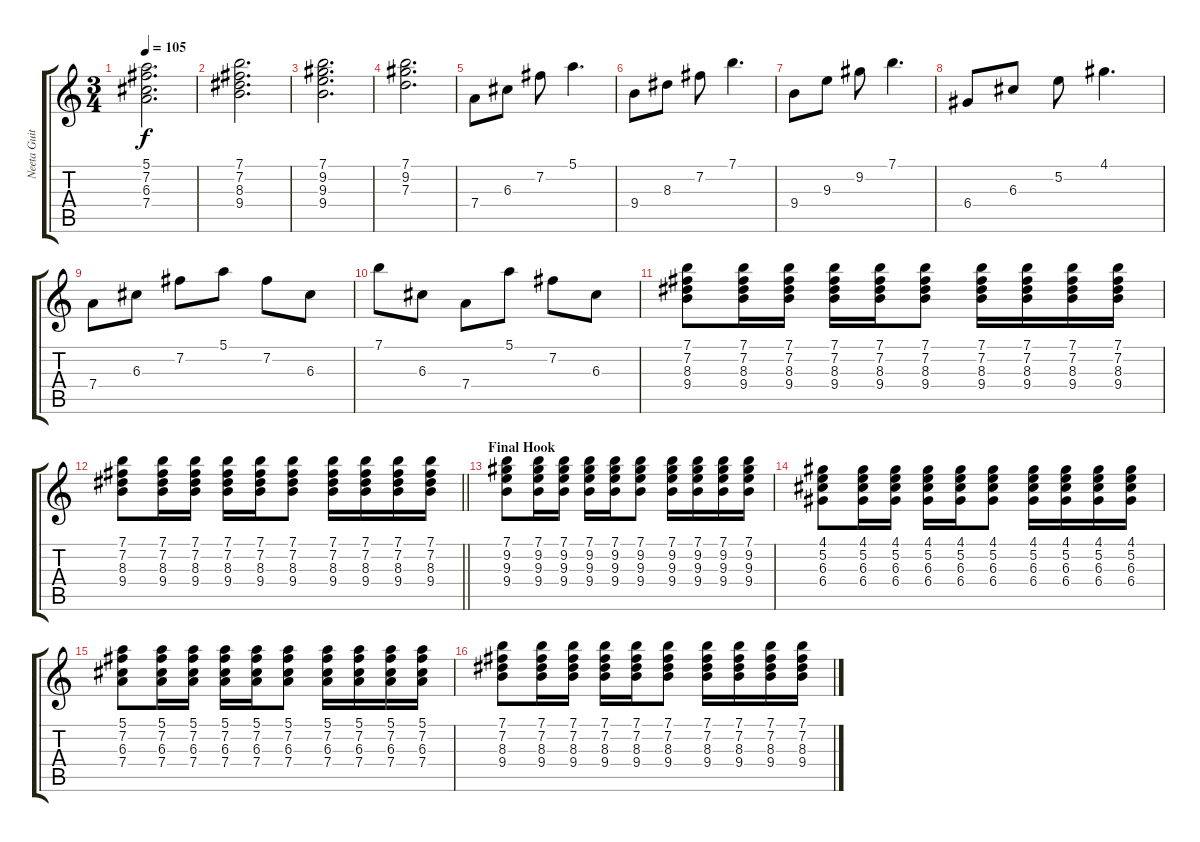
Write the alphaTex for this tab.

\track ("Neeta Guitar" "Neeta Guit") {instrument acousticguitarsteel}
\staff {score tabs}
\tuning (E4 B3 G3 D3 A2 E2) {hide}
\ts (3 4)
\tempo 105
\clef g2
\ks c
(5.1 7.2 6.3 7.4).2{d dy f} |
(7.1 7.2 8.3 9.4).2{d} |
(7.1 9.2 9.3 9.4).2{d} |
(7.1 9.2 7.3).2{d} |
7.4.8 6.3.8 7.2.8 5.1.4{d} |
9.4.8 8.3.8 7.2.8 7.1.4{d} |
9.4.8 9.3.8 9.2.8 7.1.4{d} |
6.4.8 6.3.8 5.2.8 4.1.4{d} |
7.4.8 6.3.8 7.2.8 5.1.8 7.2.8 6.3.8 |
7.1.8 6.3.8 7.4.8 5.1.8 7.2.8 6.3.8 |
(7.1 7.2 8.3 9.4).8 (7.1 7.2 8.3 9.4).16 (7.1 7.2 8.3 9.4).16 (7.1 7.2 8.3 9.4).16 (7.1 7.2 8.3 9.4).16 (7.1 7.2 8.3 9.4).8 (7.1 7.2 8.3 9.4).16 (7.1 7.2 8.3 9.4).16 (7.1 7.2 8.3 9.4).16 (7.1 7.2 8.3 9.4).16 |
\barLineRight lightlight
(7.1 7.2 8.3 9.4).8 (7.1 7.2 8.3 9.4).16 (7.1 7.2 8.3 9.4).16 (7.1 7.2 8.3 9.4).16 (7.1 7.2 8.3 9.4).16 (7.1 7.2 8.3 9.4).8 (7.1 7.2 8.3 9.4).16 (7.1 7.2 8.3 9.4).16 (7.1 7.2 8.3 9.4).16 (7.1 7.2 8.3 9.4).16 |
\section ("" "Final Hook")
(7.1 9.2 9.3 9.4).8 (7.1 9.2 9.3 9.4).16 (7.1 9.2 9.3 9.4).16 (7.1 9.2 9.3 9.4).16 (7.1 9.2 9.3 9.4).16 (7.1 9.2 9.3 9.4).8 (7.1 9.2 9.3 9.4).16 (7.1 9.2 9.3 9.4).16 (7.1 9.2 9.3 9.4).16 (7.1 9.2 9.3 9.4).16 |
(4.1 5.2 6.3 6.4).8 (4.1 5.2 6.3 6.4).16 (4.1 5.2 6.3 6.4).16 (4.1 5.2 6.3 6.4).16 (4.1 5.2 6.3 6.4).16 (4.1 5.2 6.3 6.4).8 (4.1 5.2 6.3 6.4).16 (4.1 5.2 6.3 6.4).16 (4.1 5.2 6.3 6.4).16 (4.1 5.2 6.3 6.4).16 |
(5.1 7.2 6.3 7.4).8 (5.1 7.2 6.3 7.4).16 (5.1 7.2 6.3 7.4).16 (5.1 7.2 6.3 7.4).16 (5.1 7.2 6.3 7.4).16 (5.1 7.2 6.3 7.4).8 (5.1 7.2 6.3 7.4).16 (5.1 7.2 6.3 7.4).16 (5.1 7.2 6.3 7.4).16 (5.1 7.2 6.3 7.4).16 |
(7.1 7.2 8.3 9.4).8 (7.1 7.2 8.3 9.4).16 (7.1 7.2 8.3 9.4).16 (7.1 7.2 8.3 9.4).16 (7.1 7.2 8.3 9.4).16 (7.1 7.2 8.3 9.4).8 (7.1 7.2 8.3 9.4).16 (7.1 7.2 8.3 9.4).16 (7.1 7.2 8.3 9.4).16 (7.1 7.2 8.3 9.4).16
